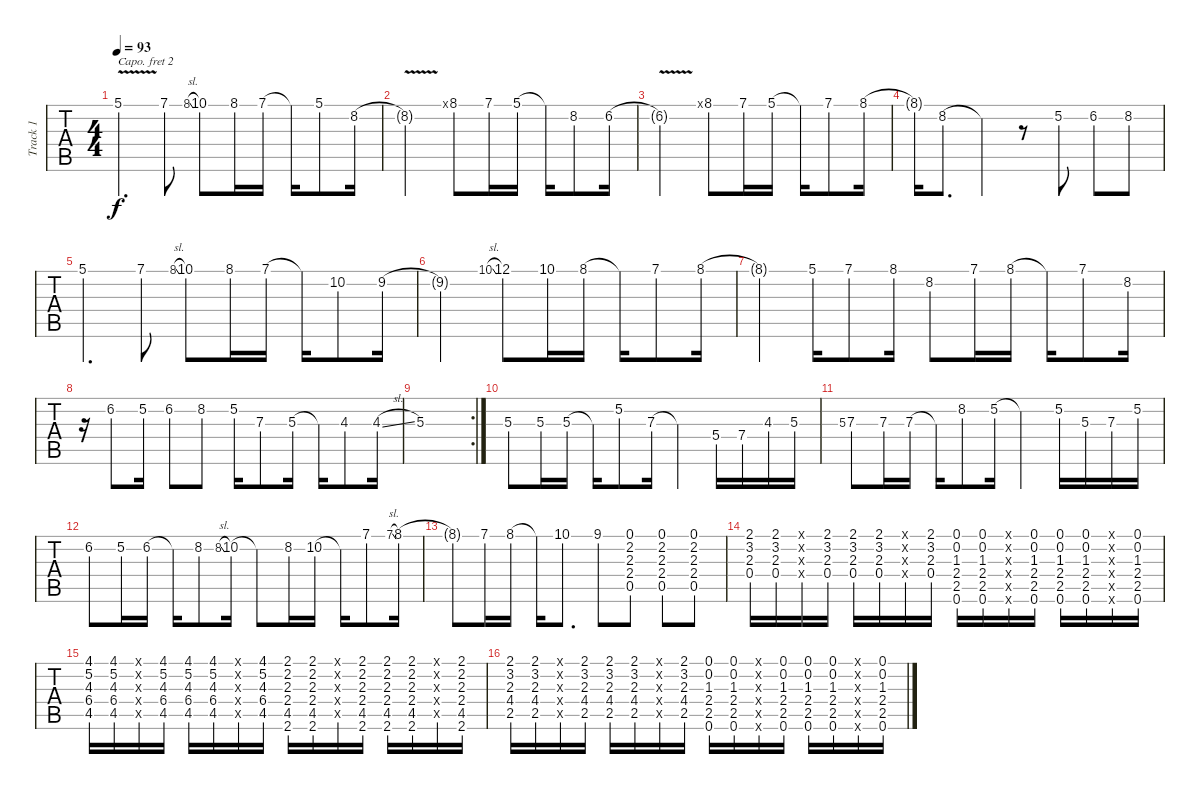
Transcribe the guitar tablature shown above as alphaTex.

\track ("Track 1" "Track 1") {instrument acousticguitarnylon}
\staff {tabs}
\capo 2
\tuning (E4 B3 G3 D3 A2 E2) {hide}
\ts (4 4)
\tempo 93
\clef g2
\ks d
5.1{v}.4{d dy f} 7.1.8 8.1{sl}.8{gr onbeat} 10.1.8 8.1.16 7.1.16 7.1{t}.16 5.1.8 8.2.16 |
8.2{v t}.2 8.1{x}.8{gr onbeat} 8.1.8 7.1.16 5.1.16 5.1{t}.16 8.2.8 6.2.16 |
6.2{v t}.2 8.1{x}.8{gr onbeat} 8.1.8 7.1.16 5.1.16 5.1{t}.16 7.1.8 8.1.16 |
8.1{t}.16 8.2.8{d} 8.2{t}.4 r.8 5.2.8 6.2.8 8.2.8 |
5.1.4{d} 7.1.8 8.1{sl}.8{gr onbeat} 10.1.8 8.1.16 7.1.16 7.1{t}.16 10.2.8 9.2.16 |
9.2{t}.2 10.1{sl}.8{gr onbeat} 12.1.8 10.1.16 8.1.16 8.1{t}.16 7.1.8 8.1.16 |
8.1{t}.4 5.1.16 7.1.8 8.1.16 8.2.8 7.1.16 8.1.16 8.1{t}.16 7.1.8 8.2.16 |
r.16 6.2.8 5.2.16 6.2.8 8.2.8 5.2.16 7.3.8 5.3.16 5.3{t}.16 4.3.8 4.3{sl}.16 |
\rc 2
5.3.1 |
5.3.8 5.3.16 5.3.16 5.3{t}.16 5.2.8 7.3.16 7.3{t}.4 5.4.16 7.4.16 4.3.16 5.3.16 |
5.3.8{gr onbeat} 7.3.8 7.3.16 7.3.16 7.3{t}.16 8.2.8 5.2.16 5.2{t}.4 5.2.16 5.3.16 7.3.16 5.2.16 |
6.2.8 5.2.16 6.2.16 6.2{t}.16 8.2.8 8.2{sl}.8{gr onbeat} 10.2.16 10.2{t}.8 8.2.16 10.2.16 10.2{t}.16 7.1.8 7.1{sl}.8{gr onbeat} 8.1.16 |
8.1{t}.8 7.1.16 8.1.16 8.1{t}.16 10.1.8{d} 9.1.8 (0.1 2.2 2.3 2.4 0.5).8{volume 10} (0.1 2.2 2.3 2.4 0.5).8 (0.1 2.2 2.3 2.4 0.5).8 |
(2.1 3.2 2.3 0.4).16 (2.1 3.2 2.3 0.4).16 (0.1{x} 0.2{x} 0.3{x} 0.4{x}).16 (2.1 3.2 2.3 0.4).16 (2.1 3.2 2.3 0.4).16 (2.1 3.2 2.3 0.4).16 (0.1{x} 0.2{x} 0.3{x} 0.4{x}).16 (2.1 3.2 2.3 0.4).16 (0.1 0.2 1.3 2.4 2.5 0.6).16 (0.1 0.2 1.3 2.4 2.5 0.6).16 (0.1{x} 0.2{x} 0.3{x} 0.4{x} 0.5{x} 0.6{x}).16 (0.1 0.2 1.3 2.4 2.5 0.6).16 (0.1 0.2 1.3 2.4 2.5 0.6).16 (0.1 0.2 1.3 2.4 2.5 0.6).16 (0.1{x} 0.2{x} 0.3{x} 0.4{x} 0.5{x} 0.6{x}).16 (0.1 0.2 1.3 2.4 2.5 0.6).16 |
(4.1 5.2 4.3 6.4 4.5).16 (4.1 5.2 4.3 6.4 4.5).16 (0.1{x} 0.2{x} 0.3{x} 0.4{x} 0.5{x}).16 (4.1 5.2 4.3 6.4 4.5).16 (4.1 5.2 4.3 6.4 4.5).16 (4.1 5.2 4.3 6.4 4.5).16 (0.1{x} 0.2{x} 0.3{x} 0.4{x} 0.5{x}).16 (4.1 5.2 4.3 6.4 4.5).16 (2.1 2.2 2.3 2.4 4.5 2.6).16 (2.1 2.2 2.3 2.4 4.5 2.6).16 (0.1{x} 0.2{x} 0.3{x} 0.4{x} 0.5{x}).16 (2.1 2.2 2.3 2.4 4.5 2.6).16 (2.1 2.2 2.3 2.4 4.5 2.6).16 (2.1 2.2 2.3 2.4 4.5 2.6).16 (0.1{x} 0.2{x} 0.3{x} 0.4{x} 0.5{x}).16 (2.1 2.2 2.3 2.4 4.5 2.6).16 |
(2.1 3.2 2.3 4.4 2.5).16 (2.1 3.2 2.3 4.4 2.5).16 (0.1{x} 0.2{x} 0.3{x} 0.4{x} 0.5{x}).16 (2.1 3.2 2.3 4.4 2.5).16 (2.1 3.2 2.3 4.4 2.5).16 (2.1 3.2 2.3 4.4 2.5).16 (0.1{x} 0.2{x} 0.3{x} 0.4{x} 0.5{x}).16 (2.1 3.2 2.3 4.4 2.5).16 (0.1 0.2 1.3 2.4 2.5 0.6).16 (0.1 0.2 1.3 2.4 2.5 0.6).16 (0.1{x} 0.2{x} 0.3{x} 0.4{x} 0.5{x} 0.6{x}).16 (0.1 0.2 1.3 2.4 2.5 0.6).16 (0.1 0.2 1.3 2.4 2.5 0.6).16 (0.1 0.2 1.3 2.4 2.5 0.6).16 (0.1{x} 0.2{x} 0.3{x} 0.4{x} 0.5{x} 0.6{x}).16 (0.1 0.2 1.3 2.4 2.5 0.6).16
